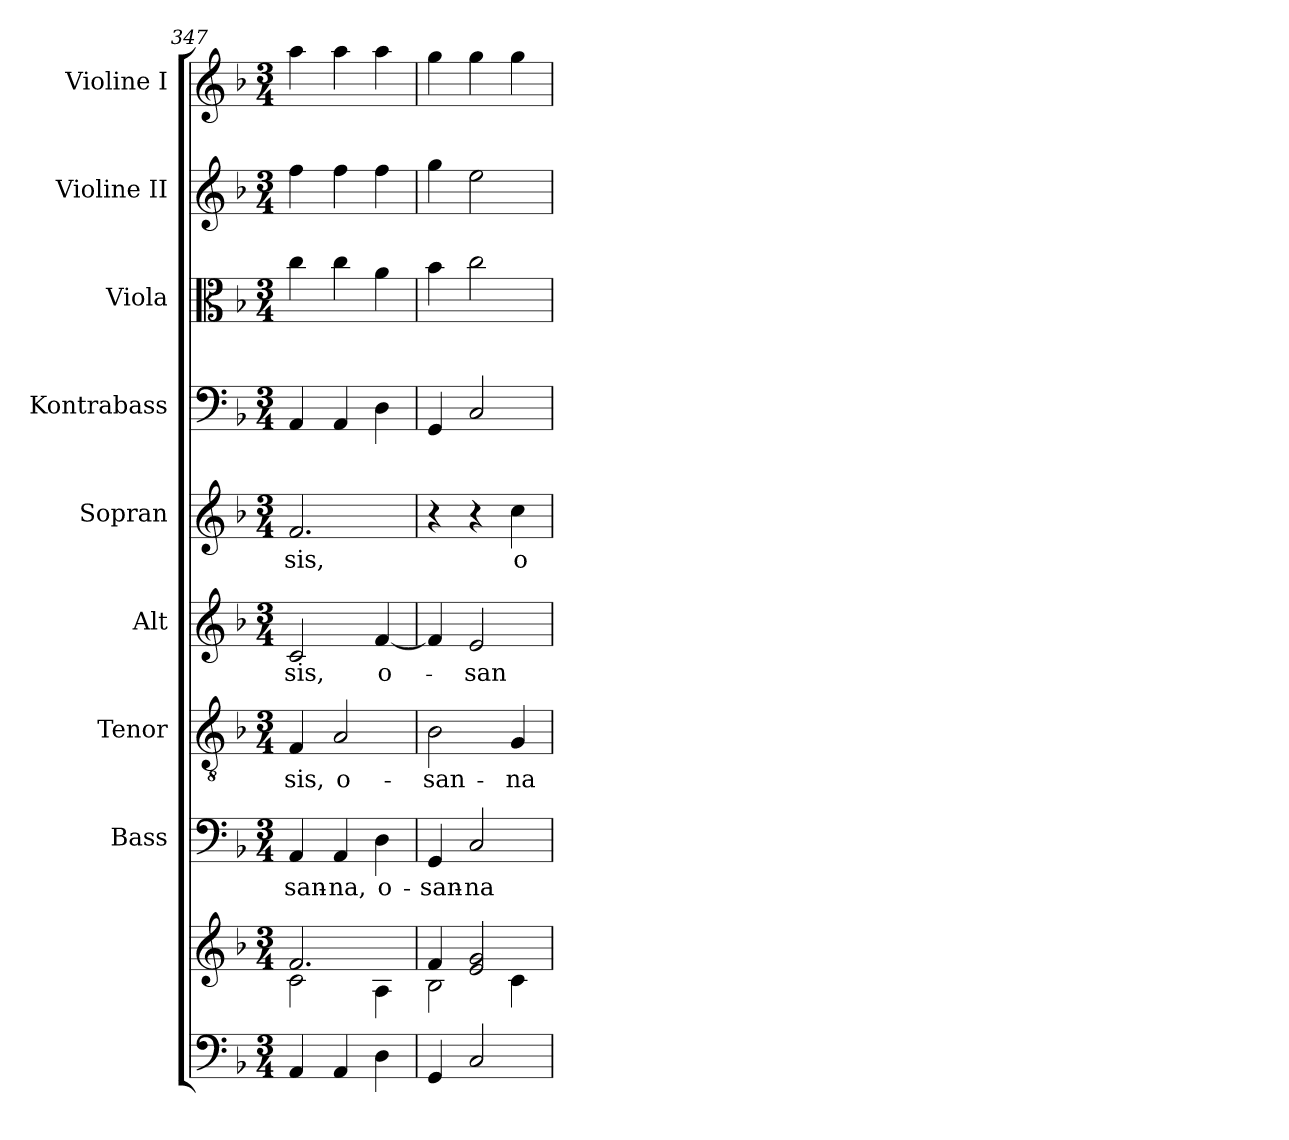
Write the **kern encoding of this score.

**kern	**kern	**kern	**text	**kern	**text	**kern	**text	**kern	**text	**kern	**kern	**kern	**kern
*part9	*part9	*part8	*part8	*part7	*part7	*part6	*part6	*part5	*part5	*part4	*part3	*part2	*part1
*staff10	*staff9	*staff8	*staff8	*staff7	*staff7	*staff6	*staff6	*staff5	*staff5	*staff4	*staff3	*staff2	*staff1
*	*	*I"Bass	*	*I"Tenor	*	*I"Alt	*	*I"Sopran	*	*I"Kontrabass	*I"Viola	*I"Violine II	*I"Violine I
*	*	*I'B.	*	*I'T.	*	*I'A.	*	*I'S.	*	*I'Kb.	*I'Vla.	*I'Vl. II	*I'Vl. I
*clefF4	*clefG2	*clefF4	*	*clefGv2	*	*clefG2	*	*clefG2	*	*clefF4	*clefC3	*clefG2	*clefG2
*	*	*	*	*	*	*	*	*	*	*ITrd7c12	*	*	*
*k[b-]	*k[b-]	*k[b-]	*	*k[b-]	*	*k[b-]	*	*k[b-]	*	*k[b-]	*k[b-]	*k[b-]	*k[b-]
*F:	*F:	*F:	*	*F:	*	*F:	*	*F:	*	*F:	*F:	*F:	*F:
*M3/4	*M3/4	*M3/4	*	*M3/4	*	*M3/4	*	*M3/4	*	*M3/4	*M3/4	*M3/4	*M3/4
=347	=347	=347	=347	=347	=347	=347	=347	=347	=347	=347	=347	=347	=347
*	*^	*	*	*	*	*	*	*	*	*	*	*	*
!	!	!	!	!LO:LY:b	!	!LO:LY:b	!	!LO:LY:b	!	!LO:LY:b	!	!	!	!
4AA/	2.f/	2c\	4AA/	-san-	4F/	-sis,	2c/	-sis,	2.f/	-sis,	4AAA/	4cc\	4ff\	4aa\
!	!	!	!	!LO:LY:b	!	!LO:LY:b	!	!	!	!	!	!	!	!
4AA/	.	.	4AA/	-na,	2A/	o-	.	.	.	.	4AAA/	4cc\	4ff\	4aa\
!	!	!	!	!LO:LY:b	!	!	!	!LO:LY:b	!	!	!	!	!	!
4D\	.	4A\	4D\	o-	.	.	[4f/	o-	.	.	4DD\	4a\	4ff\	4aa\
=348	=348	=348	=348	=348	=348	=348	=348	=348	=348	=348	=348	=348	=348	=348
!	!	!	!	!LO:LY:b	!	!LO:LY:b	!	!	!	!	!	!	!	!
4GG/	4f/	2B-\	4GG/	-san-	2B-\	-san-	4f/]	.	4r	.	4GGG/	4b-\	4gg\	4gg\
!	!	!	!	!LO:LY:b	!	!	!	!LO:LY:b	!	!	!	!	!	!
2C/	2e/ 2g/	.	2C/	-na	.	.	2e/	-san-	4r	.	2CC/	2cc\	2ee\	4gg\
!	!	!	!	!	!	!LO:LY:b	!	!	!	!LO:LY:b	!	!	!	!
.	.	4c\	.	.	4G/	-na	.	.	4cc\	o-	.	.	.	4gg\
*	*v	*v	*	*	*	*	*	*	*	*	*	*	*	*
=	=	=	=	=	=	=	=	=	=	=	=	=	=
*-	*-	*-	*-	*-	*-	*-	*-	*-	*-	*-	*-	*-	*-
